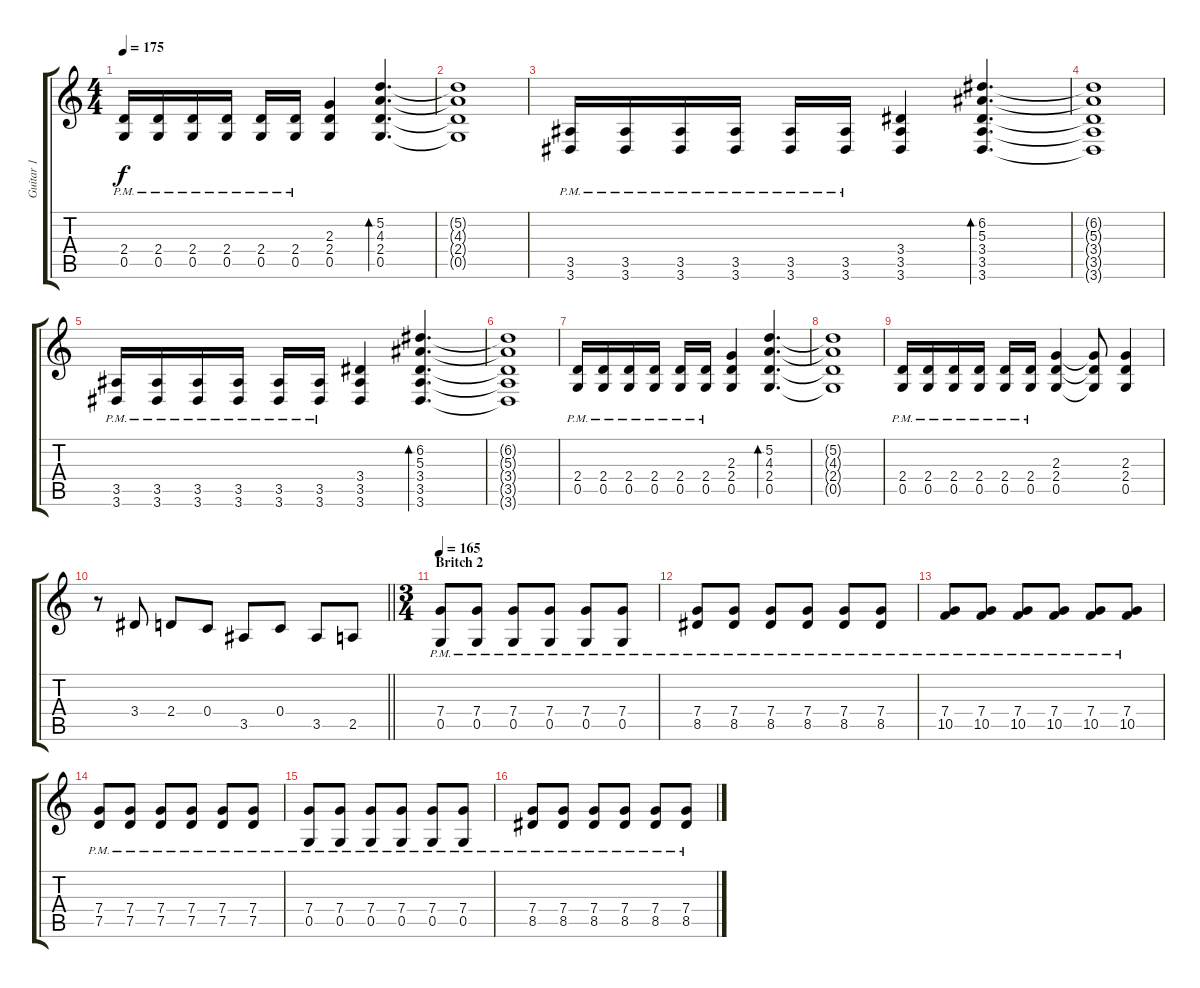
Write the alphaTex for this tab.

\track ("Guitar 1" "Guitar 1") {instrument distortionguitar}
\staff {score tabs}
\tuning (D4 A3 F3 C3 G2 C2) {hide}
\ts (4 4)
\tempo 175
\clef g2
\ks c
(2.4{pm} 0.5{pm}).16{dy f} (2.4{pm} 0.5{pm}).16 (2.4{pm} 0.5{pm}).16 (2.4{pm} 0.5{pm}).16 (2.4{pm} 0.5{pm}).16 (2.4{pm} 0.5{pm}).16 (2.3 2.4 0.5).4 (5.2 4.3 2.4 0.5).4{d bd 120} |
(5.2{t} 4.3{t} 2.4{t} 0.5{t}).1 |
(3.5{pm} 3.6{pm}).16 (3.5{pm} 3.6{pm}).16 (3.5{pm} 3.6{pm}).16 (3.5{pm} 3.6{pm}).16 (3.5{pm} 3.6{pm}).16 (3.5{pm} 3.6{pm}).16 (3.4 3.5 3.6).4 (6.2 5.3 3.4 3.5 3.6).4{d bd 120} |
(6.2{t} 5.3{t} 3.4{t} 3.5{t} 3.6{t}).1 |
(3.5{pm} 3.6{pm}).16 (3.5{pm} 3.6{pm}).16 (3.5{pm} 3.6{pm}).16 (3.5{pm} 3.6{pm}).16 (3.5{pm} 3.6{pm}).16 (3.5{pm} 3.6{pm}).16 (3.4 3.5 3.6).4 (6.2 5.3 3.4 3.5 3.6).4{d bd 120} |
(6.2{t} 5.3{t} 3.4{t} 3.5{t} 3.6{t}).1 |
(2.4{pm} 0.5{pm}).16 (2.4{pm} 0.5{pm}).16 (2.4{pm} 0.5{pm}).16 (2.4{pm} 0.5{pm}).16 (2.4{pm} 0.5{pm}).16 (2.4{pm} 0.5{pm}).16 (2.3 2.4 0.5).4 (5.2 4.3 2.4 0.5).4{d bd 120} |
(5.2{t} 4.3{t} 2.4{t} 0.5{t}).1 |
(2.4{pm} 0.5{pm}).16 (2.4{pm} 0.5{pm}).16 (2.4{pm} 0.5{pm}).16 (2.4{pm} 0.5{pm}).16 (2.4{pm} 0.5{pm}).16 (2.4{pm} 0.5{pm}).16 (2.3 2.4 0.5).4 (2.3{t} 2.4{t} 0.5{t}).8 (2.3 2.4 0.5).4 |
\barLineRight lightlight
r.8 3.4.8 2.4.8 0.4.8 3.5.8 0.4.8 3.5.8 2.5.8 |
\ts (3 4)
\section ("" "Britch 2")
\tempo 165
(7.4{pm} 0.5{pm}).8 (7.4{pm} 0.5{pm}).8 (7.4{pm} 0.5{pm}).8 (7.4{pm} 0.5{pm}).8 (7.4{pm} 0.5{pm}).8 (7.4{pm} 0.5{pm}).8 |
(7.4{pm} 8.5{pm}).8 (7.4{pm} 8.5{pm}).8 (7.4{pm} 8.5{pm}).8 (7.4{pm} 8.5{pm}).8 (7.4{pm} 8.5{pm}).8 (7.4{pm} 8.5{pm}).8 |
(7.4{pm} 10.5{pm}).8 (7.4{pm} 10.5{pm}).8 (7.4{pm} 10.5{pm}).8 (7.4{pm} 10.5{pm}).8 (7.4{pm} 10.5{pm}).8 (7.4{pm} 10.5{pm}).8 |
(7.4{pm} 7.5{pm}).8 (7.4{pm} 7.5{pm}).8 (7.4{pm} 7.5{pm}).8 (7.4{pm} 7.5{pm}).8 (7.4{pm} 7.5{pm}).8 (7.4{pm} 7.5{pm}).8 |
(7.4{pm} 0.5{pm}).8 (7.4{pm} 0.5{pm}).8 (7.4{pm} 0.5{pm}).8 (7.4{pm} 0.5{pm}).8 (7.4{pm} 0.5{pm}).8 (7.4{pm} 0.5{pm}).8 |
(7.4{pm} 8.5{pm}).8 (7.4{pm} 8.5{pm}).8 (7.4{pm} 8.5{pm}).8 (7.4{pm} 8.5{pm}).8 (7.4{pm} 8.5{pm}).8 (7.4{pm} 8.5{pm}).8
